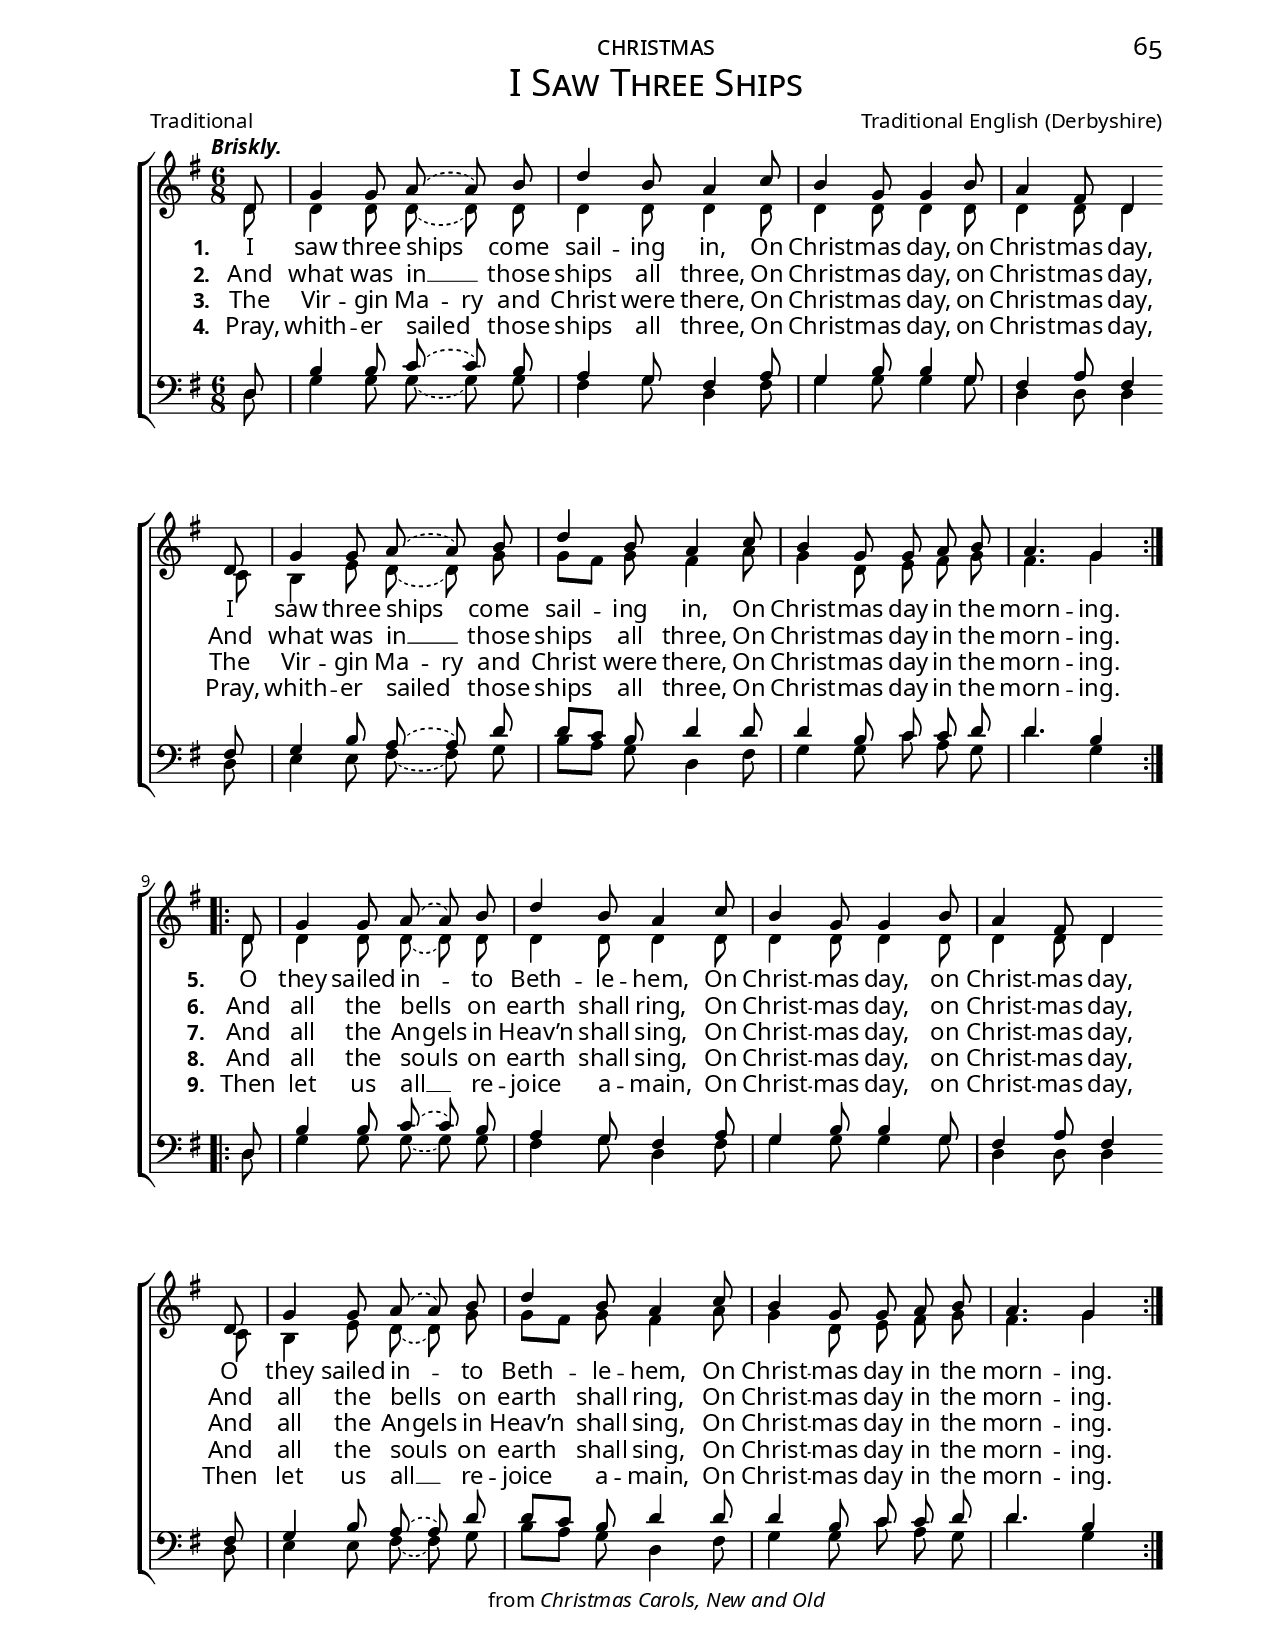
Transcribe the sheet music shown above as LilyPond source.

\version "2.14.2"
\include "util.ly"
\header {
  title = \markup{\override #'(font-name . "Garamond Premr Pro Smbd Subh"){ \abs-fontsize #18 \smallCapsOldStyle"I Saw Three Ships"}}
  poet = \markup\oldStyleNum"Traditional"
  composer = \markup\oldStyleNum"Traditional English (Derbyshire)"
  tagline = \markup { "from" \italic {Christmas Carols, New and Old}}
}
\paper {
  paper-height = 11\in
  paper-width = 8.5\in
  indent = 0\in
  %system-system-spacing = #'((basic-distance . 10) (padding . 0))
  %system-system-spacing =
  %  #'((basic-distance . 0)
  %     (minimum-distance . 0)
  %     (padding . -0.35)
  %     (stretchability . 100))
  ragged-last-bottom = ##f
  ragged-bottom = ##f
  two-sided = ##t
  inner-margin = 1\in
  outer-margin = 0.75\in
  top-margin = 0.26\in
  bottom-margin = 0.25\in
  first-page-number = #065
  print-first-page-number = ##t
  headerLine = \markup{ \smallCapsOldStyle"christmas"}
  oddHeaderMarkup = \markup\fill-line{
     \abs-fontsize #12.5
     \combine 
        \fill-line{"" \on-the-fly #print-page-number-check-first
        \oldStylePageNum""
        }
        \fill-line{\headerLine}
  }
  evenHeaderMarkup = \markup {
     \abs-fontsize #12.5
     \combine
        \on-the-fly #print-page-number-check-first
        \oldStylePageNum""
        \fill-line{\headerLine}
  }
}
#(set-global-staff-size 18) \paper{ #(define fonts (make-pango-font-tree "Garamond Premr Pro" "Garamond Premr Pro" "Garamond Premr Pro" (/ 18 20))) }
global = {
  \key g \major
  \time 6/8
  \autoBeamOff
  \override DynamicLineSpanner #'staff-padding = #0.0
  \override DynamicLineSpanner #'Y-extent = #'(-1 . 1)
  \override DynamicText #'X-offset = #-6
}

sopMusic = \relative c' {
    \repeat volta 2 {
    \partial 8 d8 |
    \slurDashed  g4 g8\noBeam a\noBeam( a\noBeam) b |
    d4 b8 a4 c8 |
    
    b4 g8 g4 b8 |
    a4 fis8 d4 \bar"" d8 |
    g4 g8\noBeam a\noBeam( a\noBeam) b |
    
    d4 b8 a4 c8 |
    b4 g8\noBeam g\noBeam a\noBeam b |
    \partial 8*5 a4. g4 \break
  }
}
sopWords = \lyricmode {
  
}

altoMusic = \relative c' {
  d8 |
  \slurDashed d4 d8 d\noBeam( d\noBeam) d |
  d4 d8 d4 d8 |
  
  d4 d8 d4 d8 |
  d4 d8 d4 c8 |
  b4 e8 d\noBeam( d\noBeam) g |
  \slurSolid g[ fis] g8 fis4 a8 |
  g4 d8\noBeam e\noBeam fis\noBeam g |
  fis4. g4
}
altoWords = \lyricmode {
  \dropLyricsIX
  \set stanza = #"1. "
  \set ignoreMelismata = ##t
  I saw three ships _ come sail -- ing in,
  On Christ -- mas day, on Christ -- mas day,
  I saw three ships _ come sail -- ing in,
  On Christ -- mas day in the morn -- ing.
  
  
  \set stanza = #"5. "
  \set ignoreMelismata = ##t
  O they sailed in -- _ to Beth -- le -- hem,
  On Christ -- mas day, on Christ -- mas day,
  O they sailed in -- _ to Beth -- le -- hem,
  On Christ -- mas day in the morn -- ing.
}
altoWordsII = \lyricmode {
  \dropLyricsIX
  \set stanza = #"2. "
  \set ignoreMelismata = ##t
  And what was in __ _ those ships all three,
  On Christ -- mas day, on Christ -- mas day,
  And what was in __ _ those ships all three,
  On Christ -- mas day in the morn -- ing.
  
  
  \set stanza = #"6. "
  \set ignoreMelismata = ##t
  And all the bells _ on earth shall ring,
  On Christ -- mas day, on Christ -- mas day,
  And all the bells _ on earth shall ring,
  On Christ -- mas day in the morn -- ing.
}
altoWordsIII = \lyricmode {
  \dropLyricsIX
  \set stanza = #"3. "
  \set ignoreMelismata = ##t
  The Vir -- gin Ma -- ry and Christ were there,
  On Christ -- mas day, on Christ -- mas day,
  The Vir -- gin Ma -- ry and Christ were there,
  On Christ -- mas day in the morn -- ing.
  
  
  \set stanza = #"7. "
  \set ignoreMelismata = ##t
  And all the An -- gels in Heav’n shall sing,
  On Christ -- mas day, on Christ -- mas day,
  And all the An -- gels in Heav’n shall sing,
  On Christ -- mas day in the morn -- ing.
}
altoWordsIV = \lyricmode {
  \dropLyricsIX
  \set stanza = #"4. "
  \set ignoreMelismata = ##t
  Pray, whith -- er sailed _ those ships all three,
  On Christ -- mas day, on Christ -- mas day,
  Pray, whith -- er sailed _ those ships all three,
  On Christ -- mas day in the morn -- ing.
  
  \set stanza = #"8. "
  \set ignoreMelismata = ##t
  And all the souls _ on earth shall sing,
  On Christ -- mas day, on Christ -- mas day,
  And all the souls _ on earth shall sing,
  On Christ -- mas day in the morn -- ing.
}
altoWordsV = \lyricmode {
  \dropLyricsIX
  \repeat unfold 32 \skip1
  \set stanza = #"9. "
  \set ignoreMelismata = ##t
  Then let us all __ _ re -- joice a -- main,
  On Christ -- mas day, on Christ -- mas day,
  Then let us all __ _ re -- joice a -- main,
  On Christ -- mas day in the morn -- ing.
}
altoWordsVI = \lyricmode {
}
altoWordsVII = \lyricmode {
}
altoWordsVIII = \lyricmode {
}
altoWordsIX = \lyricmode {
}

tenorMusic = \relative c {
  d8 |
  \slurDashed b'4 b8 c\noBeam( c\noBeam) b |
  a4 g8 fis4 a8 |
  
  g4 b8 b4 g8 |
  fis4 a8 fis4 fis8 |
  g4 b8 a\noBeam( a\noBeam) d |
  
  \slurSolid d[ c] b d4 d8 |
  d4 b8 c\noBeam c\noBeam d |
  d4. b4
}
tenorWords = \lyricmode {

}

bassMusic = \relative c {
  d8 |
  \slurDashed g4 g8 g\noBeam( g\noBeam) g |
  fis4 g8 d4 fis8 |
  
  g4 g8 g4 g8 |
  d4 d8 d4 d8 |
  e4 e8 fis\noBeam( fis\noBeam) g |
  
  \slurSolid b[ a] g d4 fis8 |
  g4 g8 c\noBeam a\noBeam g |
  d'4. g,4
}
bassWords = \lyricmode {

}

\score {
  <<
   \new ChoirStaff <<
%    \new Lyrics = sopranos \with { \override VerticalAxisGroup #'nonstaff-relatedstaff-spacing = #'((basic-distance . 1)) }
    \new Staff = women <<
      \new Voice = "sopranos" { \voiceOne << \global {\tempo \markup\italic"Briskly." \sopMusic \sopMusic} >> }
      \new Voice = "altos" { \voiceTwo << \global \repeat unfold2 \altoMusic >> }
    >>
    \new Lyrics \with { alignAboveContext = #"women" \override VerticalAxisGroup #'nonstaff-relatedstaff-spacing = #'((basic-distance . 1))} \lyricsto "sopranos" \sopWords
    \new Lyrics = "altosIX"  \with { alignBelowContext = #"women" } \lyricsto "sopranos" \altoWordsIX
    \new Lyrics = "altosVIII"  \with { alignBelowContext = #"women" } \lyricsto "sopranos" \altoWordsVIII
    \new Lyrics = "altosVII"  \with { alignBelowContext = #"women" } \lyricsto "sopranos" \altoWordsVII
    \new Lyrics = "altosVI"  \with { alignBelowContext = #"women" } \lyricsto "sopranos" \altoWordsVI
    \new Lyrics = "altosV"  \with { alignBelowContext = #"women" } \lyricsto "sopranos" \altoWordsV
    \new Lyrics = "altosIV"  \with { alignBelowContext = #"women" } \lyricsto "sopranos" \altoWordsIV
    \new Lyrics = "altosIII"  \with { alignBelowContext = #"women" } \lyricsto "sopranos" \altoWordsIII
    \new Lyrics = "altosII"  \with { alignBelowContext = #"women" } \lyricsto "sopranos" \altoWordsII
    \new Lyrics = "altos"  \with { alignBelowContext = #"women" \override VerticalAxisGroup #'nonstaff-relatedstaff-spacing = #'((padding . -0.7)) } \lyricsto "sopranos" \altoWords
   \new Staff = men <<
      \clef bass
      \new Voice = "tenors" { \voiceOne << \global \repeat unfold2 \tenorMusic >> }
      \new Voice = "basses" { \voiceTwo << \global \repeat unfold2 \bassMusic >> }
    >>
    \new Lyrics \with { alignAboveContext = #"men" \override VerticalAxisGroup #'nonstaff-relatedstaff-spacing = #'((basic-distance . 1)) } \lyricsto "tenors" \tenorWords
    \new Lyrics \with { alignBelowContext = #"men" \override VerticalAxisGroup #'nonstaff-relatedstaff-spacing = #'((basic-distance . 1)) } \lyricsto "basses" \bassWords
  >>
%    \new PianoStaff << \new Staff { \new Voice { \pianoRH } } \new Staff { \clef "bass" \pianoLH } >>
  >>
  \layout {
  \context {
    \Lyrics
    \override LyricText #'font-size = #1.3
  }
    \context {
      \Score
      %\override SpacingSpanner #'base-shortest-duration = #(ly:make-moment 1 8)
      %\override SpacingSpanner #'common-shortest-duration = #(ly:make-moment 1 4)
    }
    \context {
      % Remove all empty staves
      % \Staff \RemoveEmptyStaves \override VerticalAxisGroup #'remove-first = ##t
    }
    \context {
      \Lyrics
      \override LyricText #'X-offset = #center-on-word
    }
  }
}

